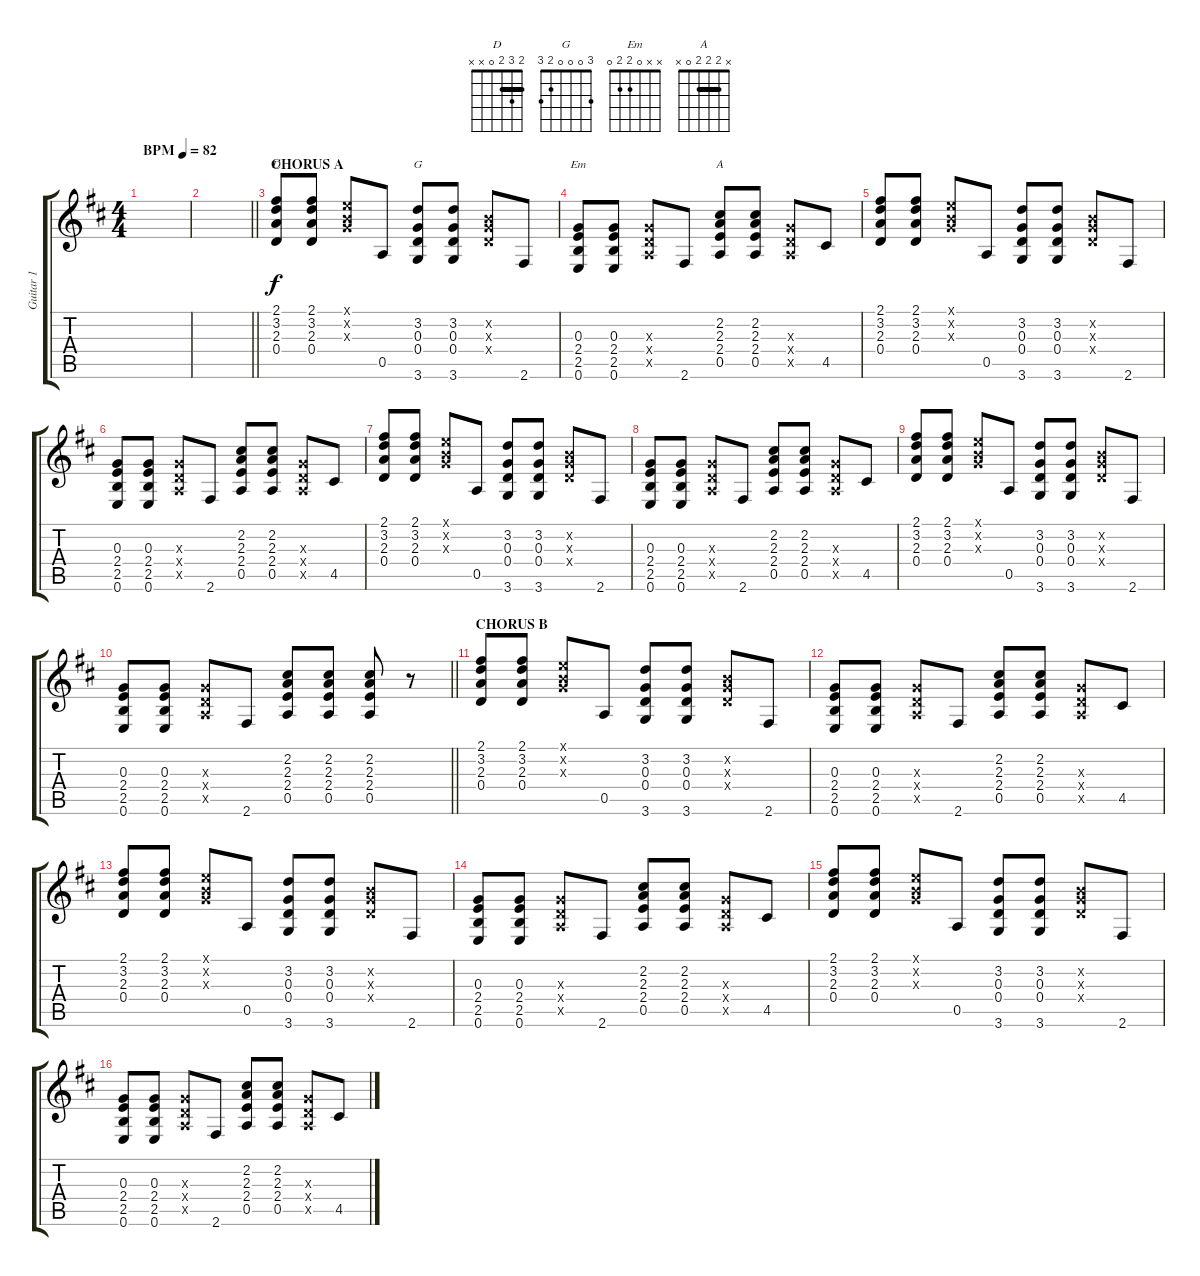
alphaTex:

\track ("Guitar 1" "Guitar 1") {instrument acousticguitarnylon}
\staff {score tabs}
\tuning (E4 B3 G3 D3 A2 E2) {hide}
\chord ("D" 2 3 2 0 x x) {barre 2}
\chord ("G" 3 0 0 0 2 3)
\chord ("Em" x x 0 2 2 0)
\chord ("A" x 2 2 2 0 x) {barre 2}
\ts (4 4)
\tempo (82 "BPM")
\clef g2
\ks d
|
\barLineRight lightlight
|
\section ("" "CHORUS A")
(2.1 3.2 2.3 0.4).8{ch "D"} (2.1 3.2 2.3 0.4).8 (0.1{x} 0.2{x} 0.3{x}).8 0.5.8 (3.2 0.3 0.4 3.6).8{ch "G"} (3.2 0.3 0.4 3.6).8 (0.2{x} 0.3{x} 0.4{x}).8 2.6.8 |
(0.3 2.4 2.5 0.6).8{ch "Em"} (0.3 2.4 2.5 0.6).8 (0.3{x} 0.4{x} 0.5{x}).8 2.6.8 (2.2 2.3 2.4 0.5).8{ch "A"} (2.2 2.3 2.4 0.5).8 (0.3{x} 0.4{x} 0.5{x}).8 4.5.8 |
(2.1 3.2 2.3 0.4).8 (2.1 3.2 2.3 0.4).8 (0.1{x} 0.2{x} 0.3{x}).8 0.5.8 (3.2 0.3 0.4 3.6).8 (3.2 0.3 0.4 3.6).8 (0.2{x} 0.3{x} 0.4{x}).8 2.6.8 |
(0.3 2.4 2.5 0.6).8 (0.3 2.4 2.5 0.6).8 (0.3{x} 0.4{x} 0.5{x}).8 2.6.8 (2.2 2.3 2.4 0.5).8 (2.2 2.3 2.4 0.5).8 (0.3{x} 0.4{x} 0.5{x}).8 4.5.8 |
(2.1 3.2 2.3 0.4).8 (2.1 3.2 2.3 0.4).8 (0.1{x} 0.2{x} 0.3{x}).8 0.5.8 (3.2 0.3 0.4 3.6).8 (3.2 0.3 0.4 3.6).8 (0.2{x} 0.3{x} 0.4{x}).8 2.6.8 |
(0.3 2.4 2.5 0.6).8 (0.3 2.4 2.5 0.6).8 (0.3{x} 0.4{x} 0.5{x}).8 2.6.8 (2.2 2.3 2.4 0.5).8 (2.2 2.3 2.4 0.5).8 (0.3{x} 0.4{x} 0.5{x}).8 4.5.8 |
(2.1 3.2 2.3 0.4).8 (2.1 3.2 2.3 0.4).8 (0.1{x} 0.2{x} 0.3{x}).8 0.5.8 (3.2 0.3 0.4 3.6).8 (3.2 0.3 0.4 3.6).8 (0.2{x} 0.3{x} 0.4{x}).8 2.6.8 |
\barLineRight lightlight
(0.3 2.4 2.5 0.6).8 (0.3 2.4 2.5 0.6).8 (0.3{x} 0.4{x} 0.5{x}).8 2.6.8 (2.2 2.3 2.4 0.5).8 (2.2 2.3 2.4 0.5).8 (2.2 2.3 2.4 0.5).8 r.8 |
\section ("" "CHORUS B")
(2.1 3.2 2.3 0.4).8 (2.1 3.2 2.3 0.4).8 (0.1{x} 0.2{x} 0.3{x}).8 0.5.8 (3.2 0.3 0.4 3.6).8 (3.2 0.3 0.4 3.6).8 (0.2{x} 0.3{x} 0.4{x}).8 2.6.8 |
(0.3 2.4 2.5 0.6).8 (0.3 2.4 2.5 0.6).8 (0.3{x} 0.4{x} 0.5{x}).8 2.6.8 (2.2 2.3 2.4 0.5).8 (2.2 2.3 2.4 0.5).8 (0.3{x} 0.4{x} 0.5{x}).8 4.5.8 |
(2.1 3.2 2.3 0.4).8 (2.1 3.2 2.3 0.4).8 (0.1{x} 0.2{x} 0.3{x}).8 0.5.8 (3.2 0.3 0.4 3.6).8 (3.2 0.3 0.4 3.6).8 (0.2{x} 0.3{x} 0.4{x}).8 2.6.8 |
(0.3 2.4 2.5 0.6).8 (0.3 2.4 2.5 0.6).8 (0.3{x} 0.4{x} 0.5{x}).8 2.6.8 (2.2 2.3 2.4 0.5).8 (2.2 2.3 2.4 0.5).8 (0.3{x} 0.4{x} 0.5{x}).8 4.5.8 |
(2.1 3.2 2.3 0.4).8 (2.1 3.2 2.3 0.4).8 (0.1{x} 0.2{x} 0.3{x}).8 0.5.8 (3.2 0.3 0.4 3.6).8 (3.2 0.3 0.4 3.6).8 (0.2{x} 0.3{x} 0.4{x}).8 2.6.8 |
(0.3 2.4 2.5 0.6).8 (0.3 2.4 2.5 0.6).8 (0.3{x} 0.4{x} 0.5{x}).8 2.6.8 (2.2 2.3 2.4 0.5).8 (2.2 2.3 2.4 0.5).8 (0.3{x} 0.4{x} 0.5{x}).8 4.5.8
